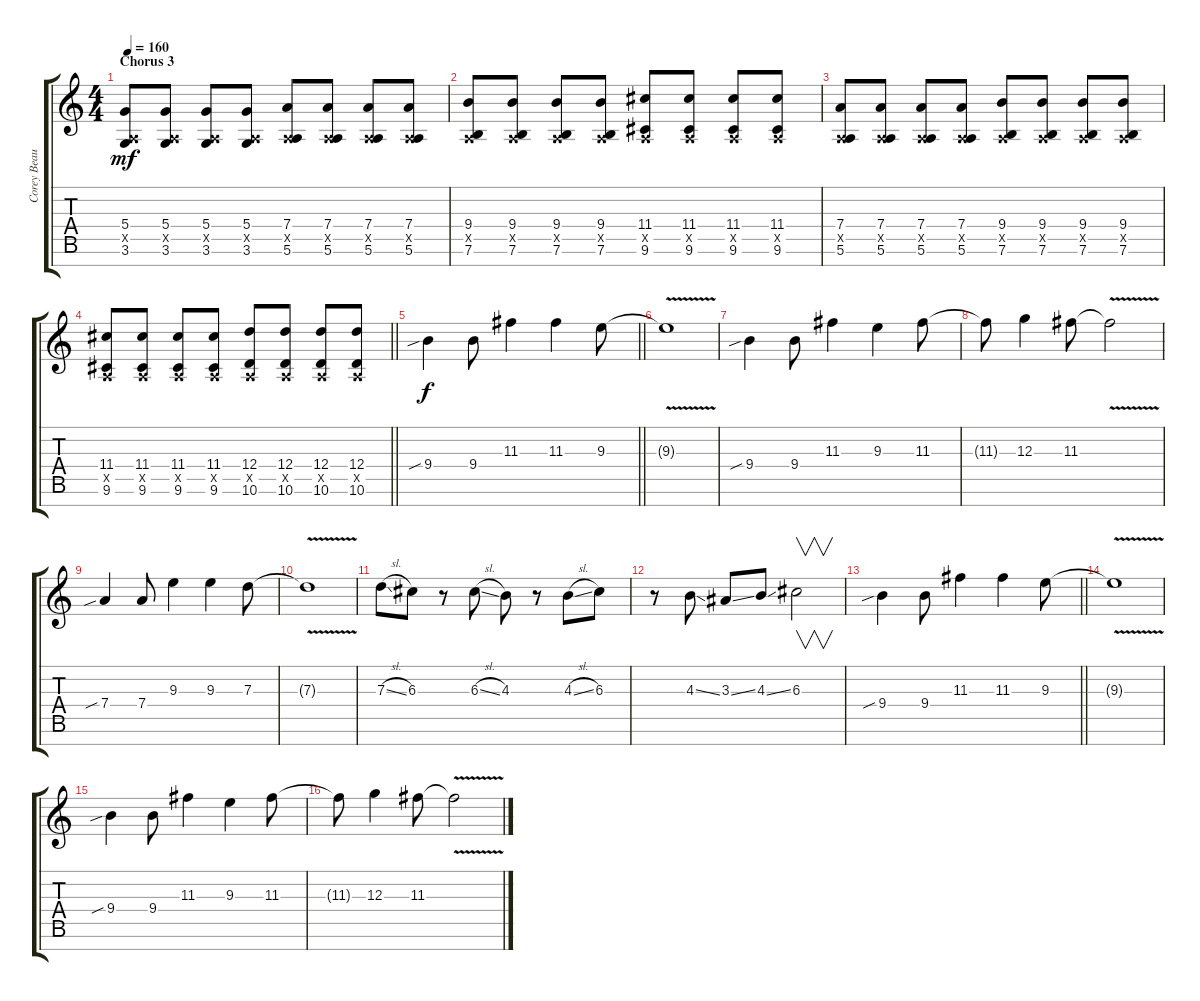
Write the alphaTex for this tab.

\track ("Corey Beaulieu" "Corey Beau") {instrument distortionguitar}
\staff {score tabs}
\tuning (E4 B3 G3 D3 A2 E2 B1) {hide}
\ts (4 4)
\section ("" "Chorus 3")
\tempo 160
\clef g2
\ks c
(5.4 0.5{x} 3.6).8{dy mf volume 11} (5.4 0.5{x} 3.6).8 (5.4 0.5{x} 3.6).8 (5.4 0.5{x} 3.6).8 (7.4 0.5{x} 5.6).8 (7.4 0.5{x} 5.6).8 (7.4 0.5{x} 5.6).8 (7.4 0.5{x} 5.6).8 |
(9.4 0.5{x} 7.6).8 (9.4 0.5{x} 7.6).8 (9.4 0.5{x} 7.6).8 (9.4 0.5{x} 7.6).8 (11.4 0.5{x} 9.6).8 (11.4 0.5{x} 9.6).8 (11.4 0.5{x} 9.6).8 (11.4 0.5{x} 9.6).8 |
(7.4 0.5{x} 5.6).8 (7.4 0.5{x} 5.6).8 (7.4 0.5{x} 5.6).8 (7.4 0.5{x} 5.6).8 (9.4 0.5{x} 7.6).8 (9.4 0.5{x} 7.6).8 (9.4 0.5{x} 7.6).8 (9.4 0.5{x} 7.6).8 |
\barLineRight lightlight
(11.4 0.5{x} 9.6).8 (11.4 0.5{x} 9.6).8 (11.4 0.5{x} 9.6).8 (11.4 0.5{x} 9.6).8 (12.4 0.5{x} 10.6).8 (12.4 0.5{x} 10.6).8 (12.4 0.5{x} 10.6).8 (12.4 0.5{x} 10.6).8 |
\section ("" "")
\barLineRight lightlight
9.4{sib}.4{dy f} 9.4.8 11.3.4 11.3.4 9.3.8 |
9.3{v t}.1 |
9.4{sib}.4 9.4.8 11.3.4 9.3.4 11.3.8 |
11.3{t}.8 12.3.4 11.3.8 11.3{v t}.2 |
7.4{sib}.4 7.4.8 9.3.4 9.3.4 7.3.8 |
7.3{v t}.1 |
7.3{sl}.8 6.3.8 r.8 6.3{sl}.8 4.3.8 r.8 4.3{sl}.8 6.3.8 |
r.8 4.3{ss}.8 3.3{ss}.8 4.3{ss}.8 6.3.2{v} |
\barLineRight lightlight
9.4{sib}.4 9.4.8 11.3.4 11.3.4 9.3.8 |
9.3{v t}.1 |
9.4{sib}.4 9.4.8 11.3.4 9.3.4 11.3.8 |
11.3{t}.8 12.3.4 11.3.8 11.3{v t}.2
